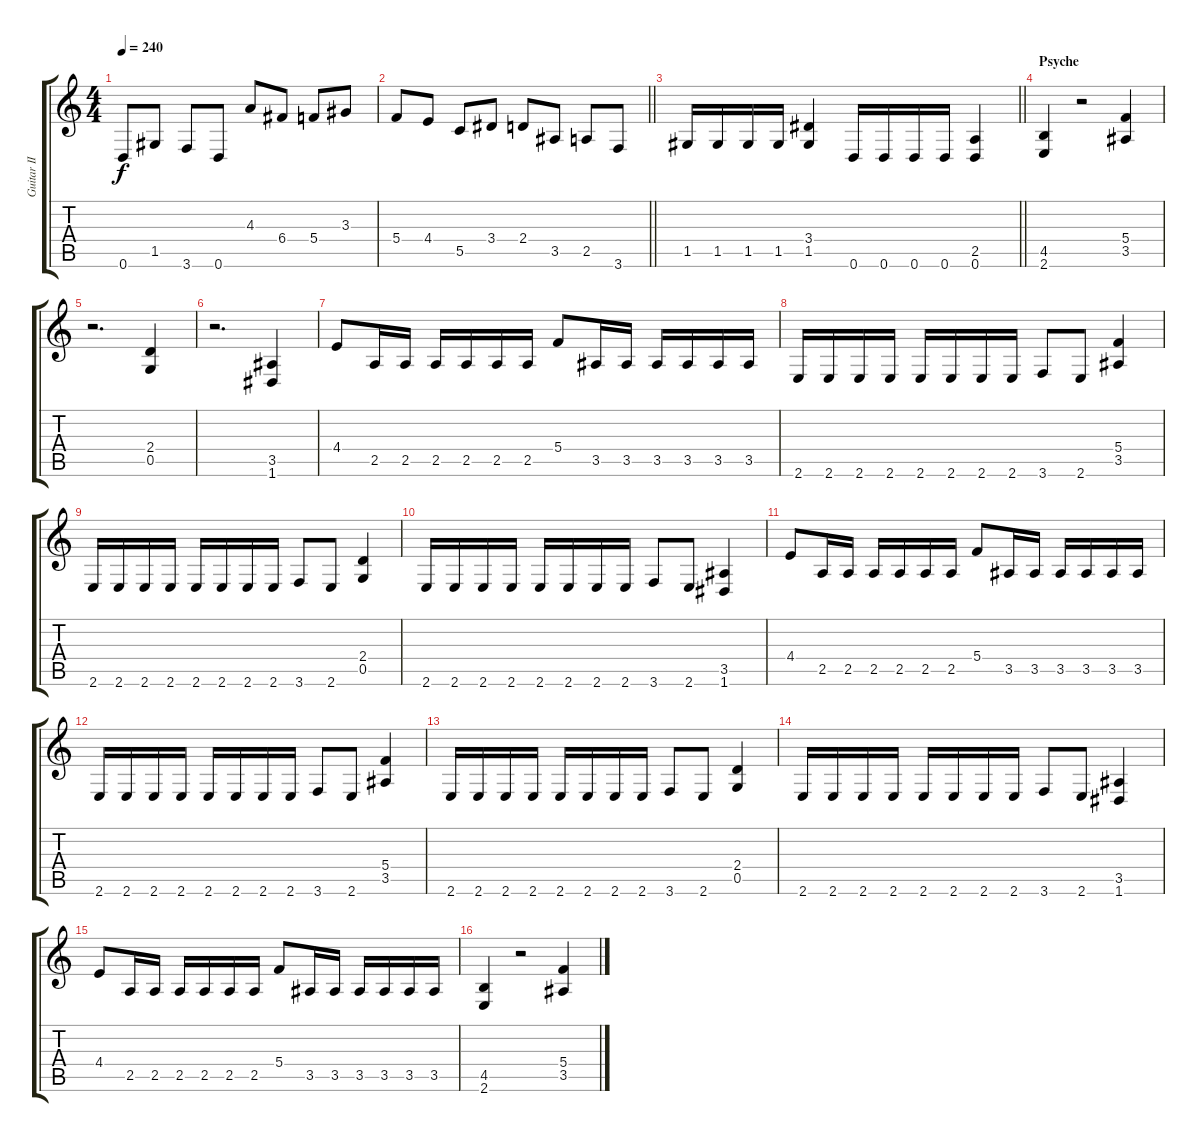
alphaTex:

\track ("Guitar II" "Guitar II") {instrument distortionguitar}
\staff {score tabs}
\tuning (D4 A3 F3 C3 G2 D2) {hide}
\ts (4 4)
\tempo 240
\clef g2
\ks c
0.6.8{dy f} 1.5.8 3.6.8 0.6.8 4.3.8 6.4.8 5.4.8 3.3.8 |
\barLineRight lightlight
5.4.8 4.4.8 5.5.8 3.4.8 2.4.8 3.5.8 2.5.8 3.6.8 |
\section ("" "")
\barLineRight lightlight
1.5.16 1.5.16 1.5.16 1.5.16 (3.4 1.5).4 0.6.16 0.6.16 0.6.16 0.6.16 (2.5 0.6).4 |
\section ("" "Psyche")
(4.5 2.6).4 r.2 (5.4 3.5).4 |
r.2{d} (2.4 0.5).4 |
r.2{d} (3.5 1.6).4 |
4.4.8 2.5.16 2.5.16 2.5.16 2.5.16 2.5.16 2.5.16 5.4.8 3.5.16 3.5.16 3.5.16 3.5.16 3.5.16 3.5.16 |
2.6.16 2.6.16 2.6.16 2.6.16 2.6.16 2.6.16 2.6.16 2.6.16 3.6.8 2.6.8 (5.4 3.5).4 |
2.6.16 2.6.16 2.6.16 2.6.16 2.6.16 2.6.16 2.6.16 2.6.16 3.6.8 2.6.8 (2.4 0.5).4 |
2.6.16 2.6.16 2.6.16 2.6.16 2.6.16 2.6.16 2.6.16 2.6.16 3.6.8 2.6.8 (3.5 1.6).4 |
4.4.8 2.5.16 2.5.16 2.5.16 2.5.16 2.5.16 2.5.16 5.4.8 3.5.16 3.5.16 3.5.16 3.5.16 3.5.16 3.5.16 |
2.6.16 2.6.16 2.6.16 2.6.16 2.6.16 2.6.16 2.6.16 2.6.16 3.6.8 2.6.8 (5.4 3.5).4 |
2.6.16 2.6.16 2.6.16 2.6.16 2.6.16 2.6.16 2.6.16 2.6.16 3.6.8 2.6.8 (2.4 0.5).4 |
2.6.16 2.6.16 2.6.16 2.6.16 2.6.16 2.6.16 2.6.16 2.6.16 3.6.8 2.6.8 (3.5 1.6).4 |
4.4.8 2.5.16 2.5.16 2.5.16 2.5.16 2.5.16 2.5.16 5.4.8 3.5.16 3.5.16 3.5.16 3.5.16 3.5.16 3.5.16 |
(4.5 2.6).4 r.2 (5.4 3.5).4
